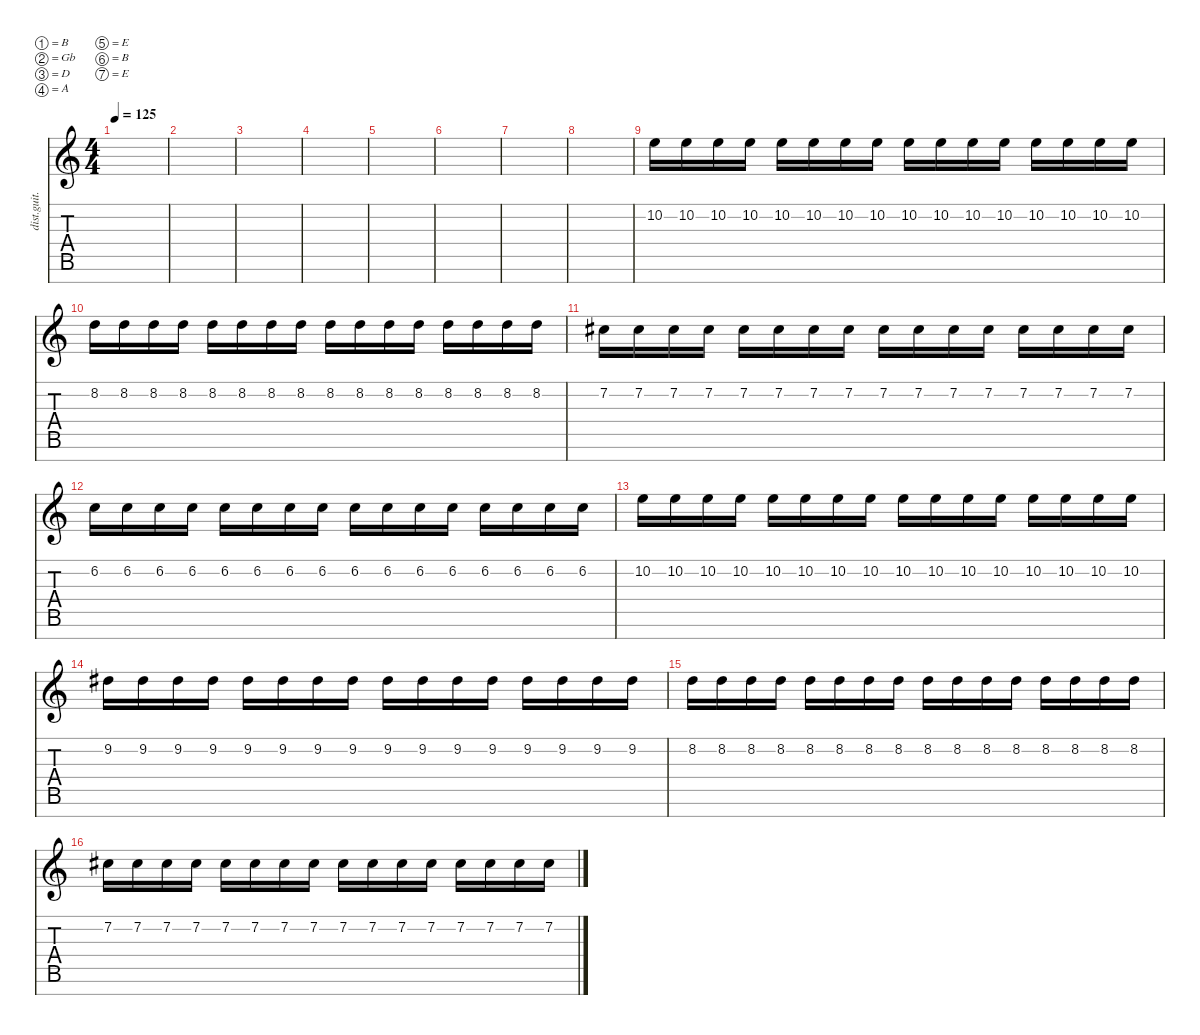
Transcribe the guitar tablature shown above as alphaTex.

\defaultSystemsLayout 4
\hideDynamics
\bracketExtendMode nobrackets
\otherSystemsTrackNameOrientation horizontal
\track ("lead" "dist.guit.") {instrument distortionguitar}
\staff {score tabs}
\tuning (B3 Gb3 D3 A2 E2 B1 E1)
\ts (4 4)
\tempo 125
\clef g2
\ks c
|
|
|
|
|
|
|
|
10.2.16{beam Down} 10.2.16{beam Down} 10.2.16{beam Down} 10.2.16{beam Down} 10.2.16{beam Down} 10.2.16{beam Down} 10.2.16{beam Down} 10.2.16{beam Down} 10.2.16{beam Down} 10.2.16{beam Down} 10.2.16{beam Down} 10.2.16{beam Down} 10.2.16{beam Down} 10.2.16{beam Down} 10.2.16{beam Down} 10.2.16{beam Down} |
8.2.16{beam Down} 8.2.16{beam Down} 8.2.16{beam Down} 8.2.16{beam Down} 8.2.16{beam Down} 8.2.16{beam Down} 8.2.16{beam Down} 8.2.16{beam Down} 8.2.16{beam Down} 8.2.16{beam Down} 8.2.16{beam Down} 8.2.16{beam Down} 8.2.16{beam Down} 8.2.16{beam Down} 8.2.16{beam Down} 8.2.16{beam Down} |
7.2{acc #}.16{beam Down} 7.2{acc #}.16{beam Down} 7.2{acc #}.16{beam Down} 7.2{acc #}.16{beam Down} 7.2{acc #}.16{beam Down} 7.2{acc #}.16{beam Down} 7.2{acc #}.16{beam Down} 7.2{acc #}.16{beam Down} 7.2{acc #}.16{beam Down} 7.2{acc #}.16{beam Down} 7.2{acc #}.16{beam Down} 7.2{acc #}.16{beam Down} 7.2{acc #}.16{beam Down} 7.2{acc #}.16{beam Down} 7.2{acc #}.16{beam Down} 7.2{acc #}.16{beam Down} |
6.2.16{beam Down} 6.2.16{beam Down} 6.2.16{beam Down} 6.2.16{beam Down} 6.2.16{beam Down} 6.2.16{beam Down} 6.2.16{beam Down} 6.2.16{beam Down} 6.2.16{beam Down} 6.2.16{beam Down} 6.2.16{beam Down} 6.2.16{beam Down} 6.2.16{beam Down} 6.2.16{beam Down} 6.2.16{beam Down} 6.2.16{beam Down} |
10.2.16{beam Down} 10.2.16{beam Down} 10.2.16{beam Down} 10.2.16{beam Down} 10.2.16{beam Down} 10.2.16{beam Down} 10.2.16{beam Down} 10.2.16{beam Down} 10.2.16{beam Down} 10.2.16{beam Down} 10.2.16{beam Down} 10.2.16{beam Down} 10.2.16{beam Down} 10.2.16{beam Down} 10.2.16{beam Down} 10.2.16{beam Down} |
9.2{acc #}.16{beam Down} 9.2{acc #}.16{beam Down} 9.2{acc #}.16{beam Down} 9.2{acc #}.16{beam Down} 9.2{acc #}.16{beam Down} 9.2{acc #}.16{beam Down} 9.2{acc #}.16{beam Down} 9.2{acc #}.16{beam Down} 9.2{acc #}.16{beam Down} 9.2{acc #}.16{beam Down} 9.2{acc #}.16{beam Down} 9.2{acc #}.16{beam Down} 9.2{acc #}.16{beam Down} 9.2{acc #}.16{beam Down} 9.2{acc #}.16{beam Down} 9.2{acc #}.16{beam Down} |
8.2.16{beam Down} 8.2.16{beam Down} 8.2.16{beam Down} 8.2.16{beam Down} 8.2.16{beam Down} 8.2.16{beam Down} 8.2.16{beam Down} 8.2.16{beam Down} 8.2.16{beam Down} 8.2.16{beam Down} 8.2.16{beam Down} 8.2.16{beam Down} 8.2.16{beam Down} 8.2.16{beam Down} 8.2.16{beam Down} 8.2.16{beam Down} |
7.2{acc #}.16{beam Down} 7.2{acc #}.16{beam Down} 7.2{acc #}.16{beam Down} 7.2{acc #}.16{beam Down} 7.2{acc #}.16{beam Down} 7.2{acc #}.16{beam Down} 7.2{acc #}.16{beam Down} 7.2{acc #}.16{beam Down} 7.2{acc #}.16{beam Down} 7.2{acc #}.16{beam Down} 7.2{acc #}.16{beam Down} 7.2{acc #}.16{beam Down} 7.2{acc #}.16{beam Down} 7.2{acc #}.16{beam Down} 7.2{acc #}.16{beam Down} 7.2{acc #}.16{beam Down}
